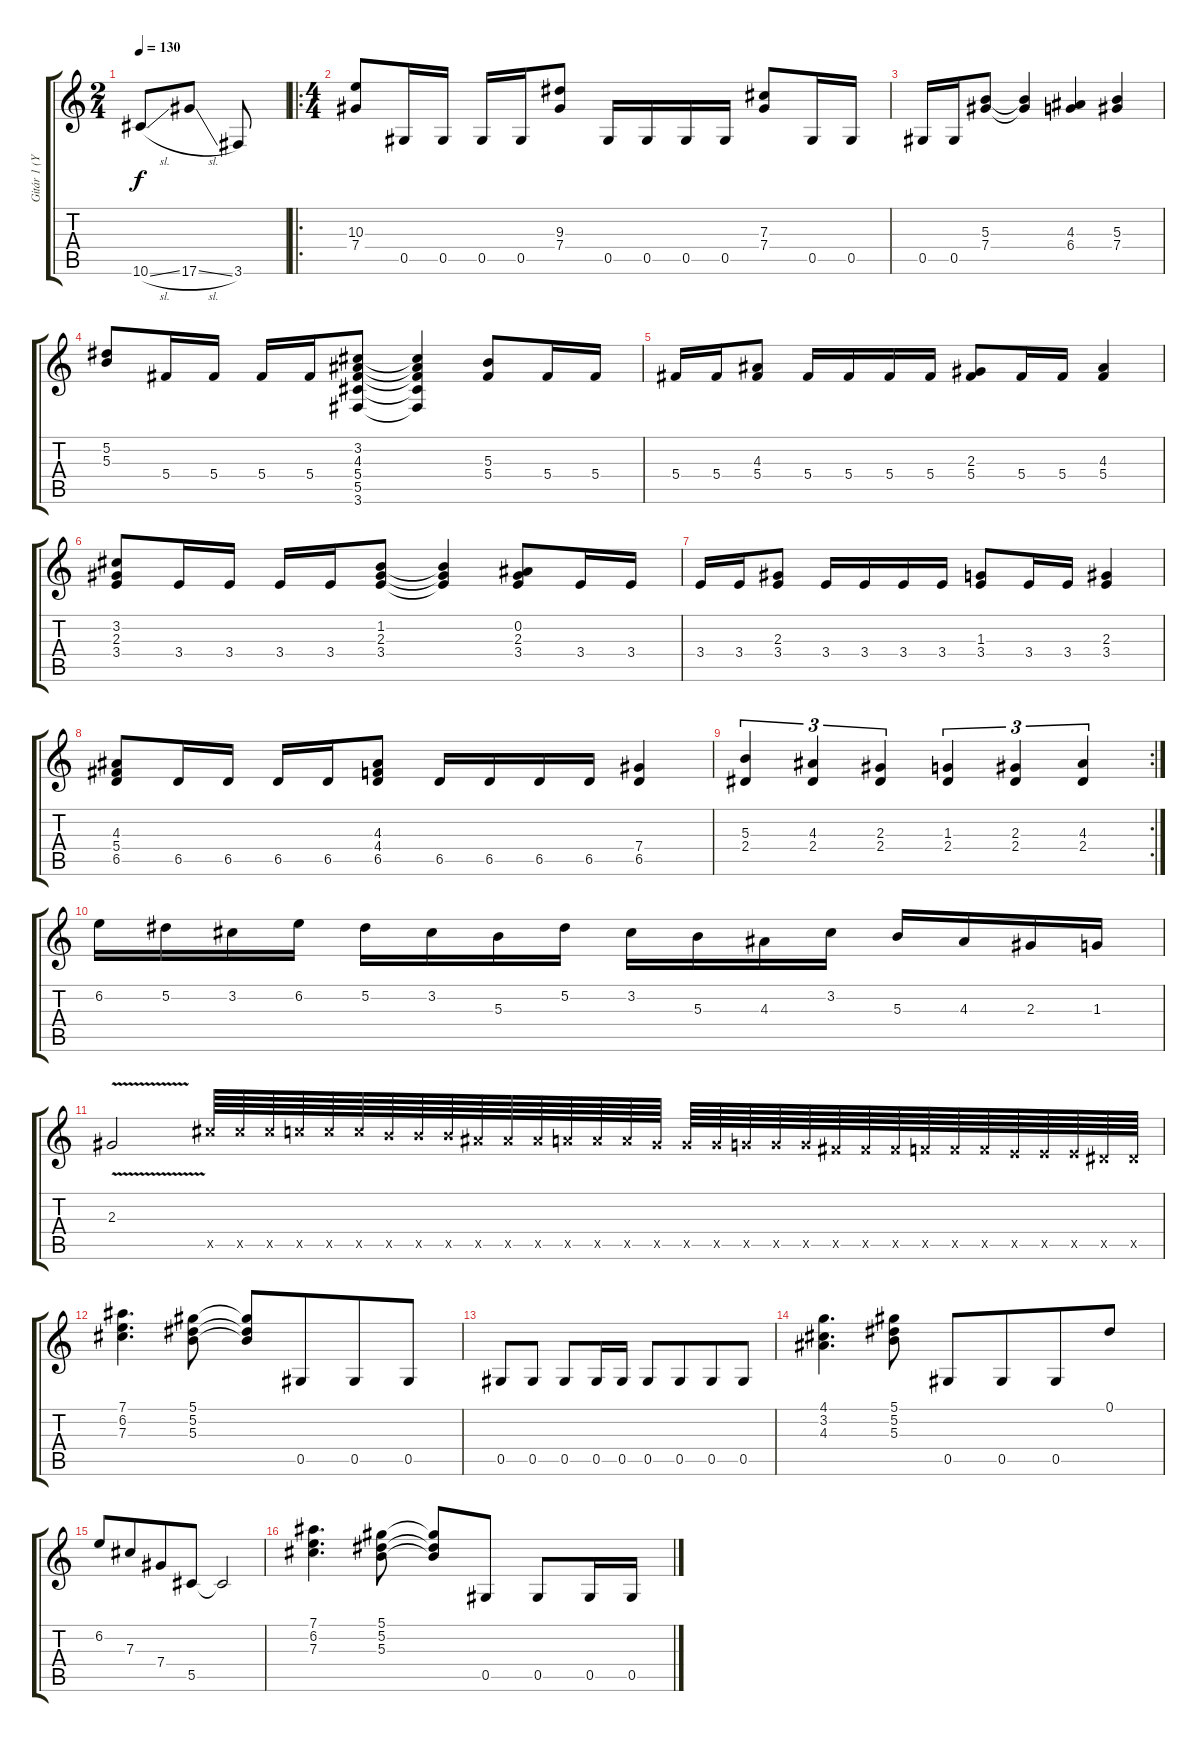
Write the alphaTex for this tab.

\track ("Gitár 1 (Yngwie Malmsteen)" "Gitár 1 (Y") {instrument distortionguitar}
\staff {score tabs}
\tuning (Eb4 Bb3 Gb3 Db3 Ab2 Eb2) {hide}
\ts (2 4)
\tempo 130
\clef g2
\ks c
10.6{sl}.8{dy f instrument distortionguitar beam merge} 17.6{sl}.8 3.6.8 |
\ro
\ts (4 4)
(10.3 7.4).8 0.5.16 0.5.16 0.5.16 0.5.16 (9.3 7.4).8 0.5.16 0.5.16 0.5.16 0.5.16 (7.3 7.4).8 0.5.16 0.5.16 |
0.5.16 0.5.16 (5.3 7.4).8 (5.3{t} 7.4{t}).4 (4.3 6.4).4 (5.3 7.4).4 |
(5.2 5.3).8 5.4.16 5.4.16 5.4.16 5.4.16 (3.2 4.3 5.4 5.5 3.6).8 (3.2{t} 4.3{t} 5.4{t} 5.5{t} 3.6{t}).4 (5.3 5.4).8 5.4.16 5.4.16 |
5.4.16 5.4.16 (4.3 5.4).8 5.4.16 5.4.16 5.4.16 5.4.16 (2.3 5.4).8 5.4.16 5.4.16 (4.3 5.4).4 |
(3.2 2.3 3.4).8 3.4.16 3.4.16 3.4.16 3.4.16 (1.2 2.3 3.4).8 (1.2{t} 2.3{t} 3.4{t}).4 (0.2 2.3 3.4).8 3.4.16 3.4.16 |
3.4.16 3.4.16 (2.3 3.4).8 3.4.16 3.4.16 3.4.16 3.4.16 (1.3 3.4).8 3.4.16 3.4.16 (2.3 3.4).4 |
(4.3 5.4 6.5).8 6.5.16 6.5.16 6.5.16 6.5.16 (4.3 4.4 6.5).8 6.5.16 6.5.16 6.5.16 6.5.16 (7.4 6.5).4 |
\rc 2
(5.3 2.4).4{tu (3 2)} (4.3 2.4).4{tu (3 2)} (2.3 2.4).4{tu (3 2)} (1.3 2.4).4{tu (3 2)} (2.3 2.4).4{tu (3 2)} (4.3 2.4).4{tu (3 2)} |
6.2.16 5.2.16 3.2.16 6.2.16 5.2.16 3.2.16 5.3.16 5.2.16 3.2.16 5.3.16 4.3.16 3.2.16 5.3.16 4.3.16 2.3.16 1.3.16 |
2.3{v}.2 17.5{x}.64 17.5{x}.64 17.5{x}.64 16.5{x}.64 16.5{x}.64 16.5{x}.64 15.5{x}.64 15.5{x}.64 15.5{x}.64 14.5{x}.64 14.5{x}.64 14.5{x}.64 13.5{x}.64 13.5{x}.64 13.5{x}.64 12.5{x}.64 12.5{x}.64 12.5{x}.64 11.5{x}.64 11.5{x}.64 11.5{x}.64 10.5{x}.64 10.5{x}.64 10.5{x}.64 9.5{x}.64 9.5{x}.64 9.5{x}.64 8.5{x}.64 8.5{x}.64 8.5{x}.64 7.5{x}.64 7.5{x}.64 |
(7.1 6.2 7.3).4{d} (5.1 5.2 5.3).8 (5.1{t} 5.2{t} 5.3{t}).8 0.5.8{beam merge} 0.5.8 0.5.8 |
0.5.8 0.5.8 0.5.8 0.5.16 0.5.16 0.5.8 0.5.8{beam merge} 0.5.8 0.5.8 |
(4.1 3.2 4.3).4{d} (5.1 5.2 5.3).8 0.5.8 0.5.8{beam merge} 0.5.8 0.1.8 |
6.2.8 7.3.8{beam merge} 7.4.8 5.5.8 5.5{t}.2 |
(7.1 6.2 7.3).4{d} (5.1 5.2 5.3).8 (5.1{t} 5.2{t} 5.3{t}).8 0.5.8{beam split} 0.5.8 0.5.16 0.5.16
